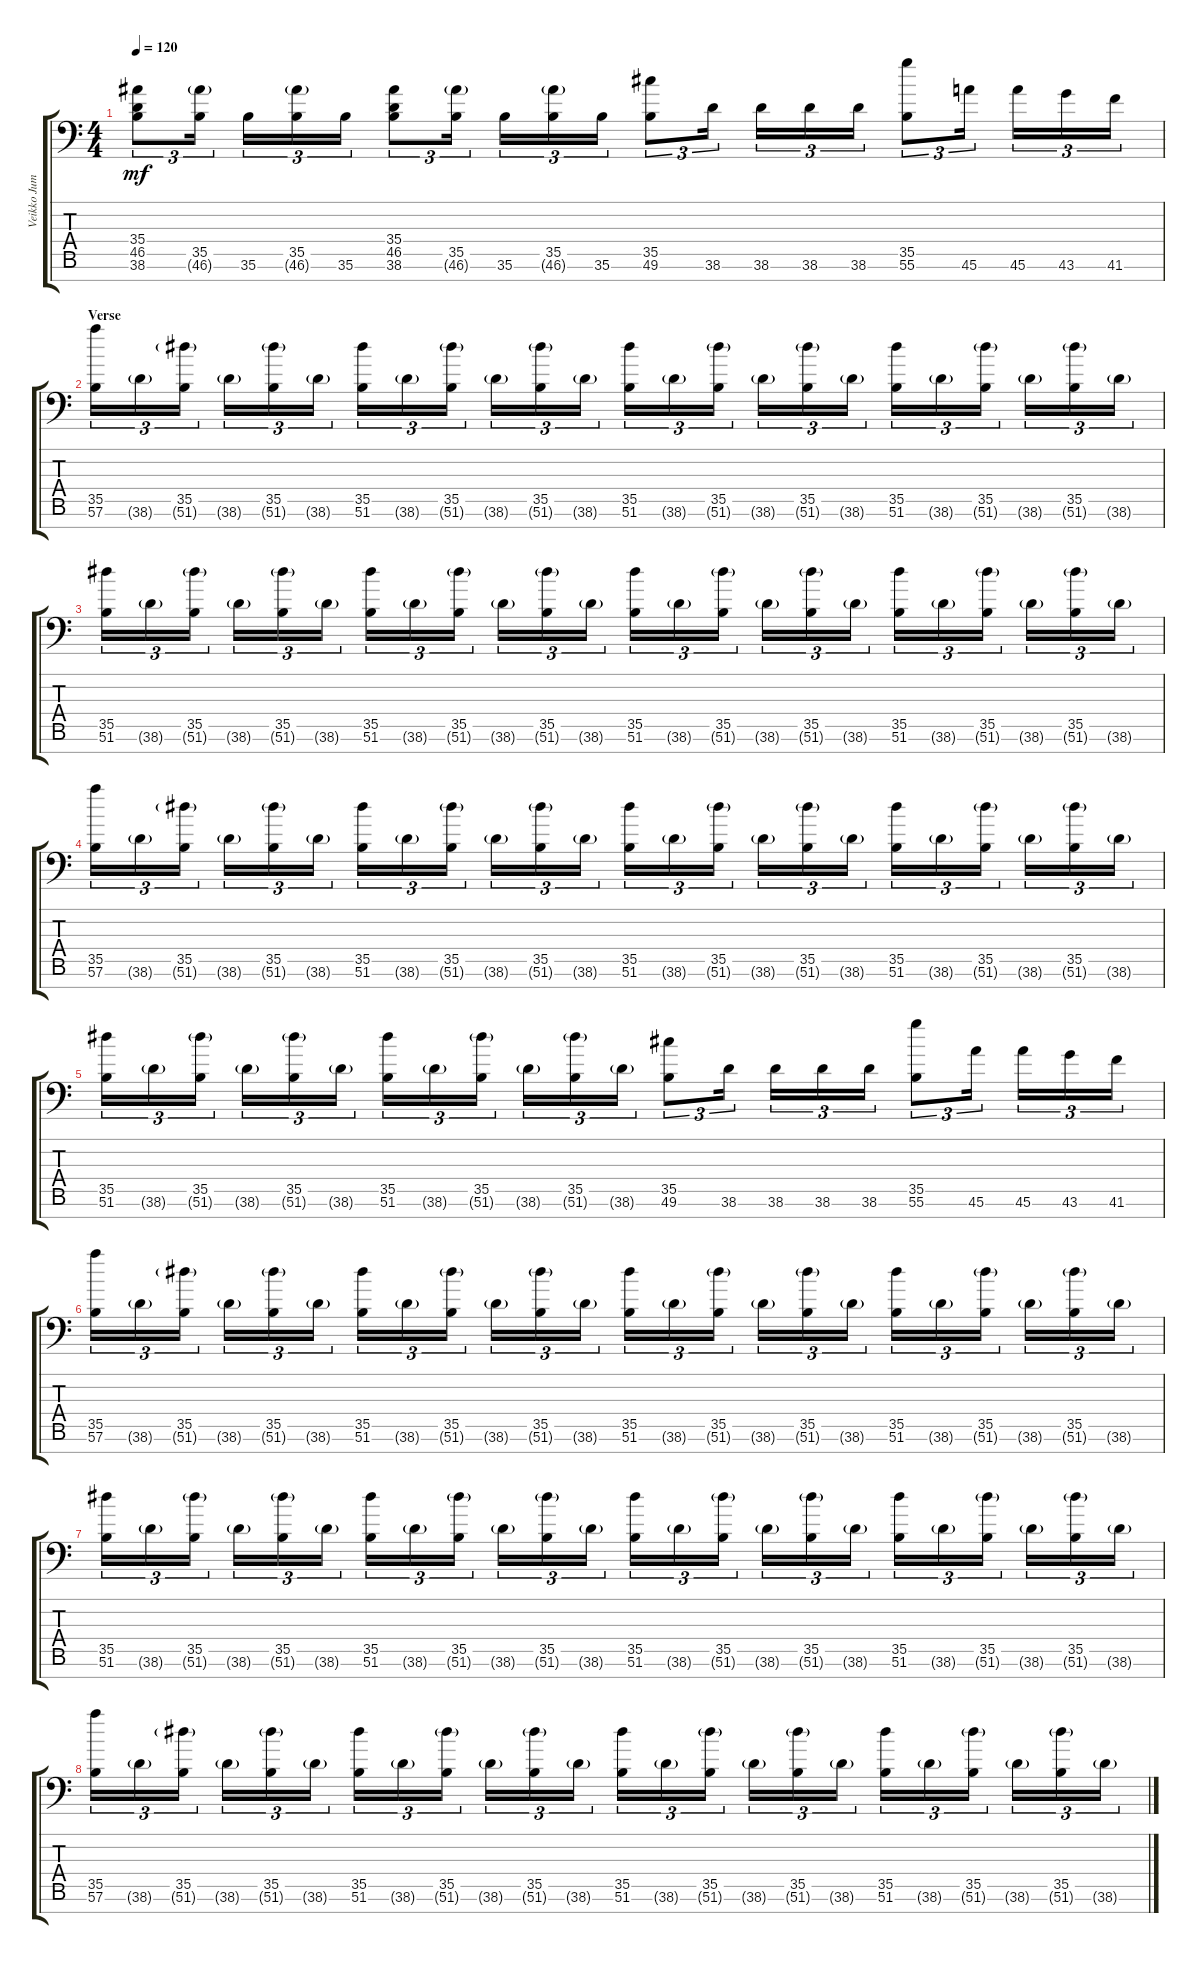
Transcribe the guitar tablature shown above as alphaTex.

\track ("Veikko Jumisko (drums)" "Veikko Jum") {instrument acousticgrandpiano}
\staff {score tabs}
\tuning (C-1 C-1 C-1 C-1 C-1 C-1 C-1) {hide}
\ts (4 4)
\tempo 120
\clef f4
\ks c
(35.4 46.5 38.6).8{tu (3 2) dy mf} (35.5 46.6{g}).16{tu (3 2)} 35.6.16{tu (3 2)} (35.5 46.6{g}).16{tu (3 2)} 35.6.16{tu (3 2)} (35.4 46.5 38.6).8{tu (3 2)} (35.5 46.6{g}).16{tu (3 2)} 35.6.16{tu (3 2)} (35.5 46.6{g}).16{tu (3 2)} 35.6.16{tu (3 2)} (35.5 49.6).8{tu (3 2)} 38.6.16{tu (3 2)} 38.6.16{tu (3 2)} 38.6.16{tu (3 2)} 38.6.16{tu (3 2)} (35.5 55.6).8{tu (3 2)} 45.6.16{tu (3 2)} 45.6.16{tu (3 2)} 43.6.16{tu (3 2)} 41.6.16{tu (3 2)} |
\section ("" "Verse")
(35.5 57.6).16{tu (3 2)} 38.6{g}.16{tu (3 2)} (35.5 51.6{g}).16{tu (3 2)} 38.6{g}.16{tu (3 2)} (35.5 51.6{g}).16{tu (3 2)} 38.6{g}.16{tu (3 2)} (35.5 51.6).16{tu (3 2)} 38.6{g}.16{tu (3 2)} (35.5 51.6{g}).16{tu (3 2)} 38.6{g}.16{tu (3 2)} (35.5 51.6{g}).16{tu (3 2)} 38.6{g}.16{tu (3 2)} (35.5 51.6).16{tu (3 2)} 38.6{g}.16{tu (3 2)} (35.5 51.6{g}).16{tu (3 2)} 38.6{g}.16{tu (3 2)} (35.5 51.6{g}).16{tu (3 2)} 38.6{g}.16{tu (3 2)} (35.5 51.6).16{tu (3 2)} 38.6{g}.16{tu (3 2)} (35.5 51.6{g}).16{tu (3 2)} 38.6{g}.16{tu (3 2)} (35.5 51.6{g}).16{tu (3 2)} 38.6{g}.16{tu (3 2)} |
(35.5 51.6).16{tu (3 2)} 38.6{g}.16{tu (3 2)} (35.5 51.6{g}).16{tu (3 2)} 38.6{g}.16{tu (3 2)} (35.5 51.6{g}).16{tu (3 2)} 38.6{g}.16{tu (3 2)} (35.5 51.6).16{tu (3 2)} 38.6{g}.16{tu (3 2)} (35.5 51.6{g}).16{tu (3 2)} 38.6{g}.16{tu (3 2)} (35.5 51.6{g}).16{tu (3 2)} 38.6{g}.16{tu (3 2)} (35.5 51.6).16{tu (3 2)} 38.6{g}.16{tu (3 2)} (35.5 51.6{g}).16{tu (3 2)} 38.6{g}.16{tu (3 2)} (35.5 51.6{g}).16{tu (3 2)} 38.6{g}.16{tu (3 2)} (35.5 51.6).16{tu (3 2)} 38.6{g}.16{tu (3 2)} (35.5 51.6{g}).16{tu (3 2)} 38.6{g}.16{tu (3 2)} (35.5 51.6{g}).16{tu (3 2)} 38.6{g}.16{tu (3 2)} |
(35.5 57.6).16{tu (3 2)} 38.6{g}.16{tu (3 2)} (35.5 51.6{g}).16{tu (3 2)} 38.6{g}.16{tu (3 2)} (35.5 51.6{g}).16{tu (3 2)} 38.6{g}.16{tu (3 2)} (35.5 51.6).16{tu (3 2)} 38.6{g}.16{tu (3 2)} (35.5 51.6{g}).16{tu (3 2)} 38.6{g}.16{tu (3 2)} (35.5 51.6{g}).16{tu (3 2)} 38.6{g}.16{tu (3 2)} (35.5 51.6).16{tu (3 2)} 38.6{g}.16{tu (3 2)} (35.5 51.6{g}).16{tu (3 2)} 38.6{g}.16{tu (3 2)} (35.5 51.6{g}).16{tu (3 2)} 38.6{g}.16{tu (3 2)} (35.5 51.6).16{tu (3 2)} 38.6{g}.16{tu (3 2)} (35.5 51.6{g}).16{tu (3 2)} 38.6{g}.16{tu (3 2)} (35.5 51.6{g}).16{tu (3 2)} 38.6{g}.16{tu (3 2)} |
(35.5 51.6).16{tu (3 2)} 38.6{g}.16{tu (3 2)} (35.5 51.6{g}).16{tu (3 2)} 38.6{g}.16{tu (3 2)} (35.5 51.6{g}).16{tu (3 2)} 38.6{g}.16{tu (3 2)} (35.5 51.6).16{tu (3 2)} 38.6{g}.16{tu (3 2)} (35.5 51.6{g}).16{tu (3 2)} 38.6{g}.16{tu (3 2)} (35.5 51.6{g}).16{tu (3 2)} 38.6{g}.16{tu (3 2)} (35.5 49.6).8{tu (3 2)} 38.6.16{tu (3 2)} 38.6.16{tu (3 2)} 38.6.16{tu (3 2)} 38.6.16{tu (3 2)} (35.5 55.6).8{tu (3 2)} 45.6.16{tu (3 2)} 45.6.16{tu (3 2)} 43.6.16{tu (3 2)} 41.6.16{tu (3 2)} |
(35.5 57.6).16{tu (3 2)} 38.6{g}.16{tu (3 2)} (35.5 51.6{g}).16{tu (3 2)} 38.6{g}.16{tu (3 2)} (35.5 51.6{g}).16{tu (3 2)} 38.6{g}.16{tu (3 2)} (35.5 51.6).16{tu (3 2)} 38.6{g}.16{tu (3 2)} (35.5 51.6{g}).16{tu (3 2)} 38.6{g}.16{tu (3 2)} (35.5 51.6{g}).16{tu (3 2)} 38.6{g}.16{tu (3 2)} (35.5 51.6).16{tu (3 2)} 38.6{g}.16{tu (3 2)} (35.5 51.6{g}).16{tu (3 2)} 38.6{g}.16{tu (3 2)} (35.5 51.6{g}).16{tu (3 2)} 38.6{g}.16{tu (3 2)} (35.5 51.6).16{tu (3 2)} 38.6{g}.16{tu (3 2)} (35.5 51.6{g}).16{tu (3 2)} 38.6{g}.16{tu (3 2)} (35.5 51.6{g}).16{tu (3 2)} 38.6{g}.16{tu (3 2)} |
(35.5 51.6).16{tu (3 2)} 38.6{g}.16{tu (3 2)} (35.5 51.6{g}).16{tu (3 2)} 38.6{g}.16{tu (3 2)} (35.5 51.6{g}).16{tu (3 2)} 38.6{g}.16{tu (3 2)} (35.5 51.6).16{tu (3 2)} 38.6{g}.16{tu (3 2)} (35.5 51.6{g}).16{tu (3 2)} 38.6{g}.16{tu (3 2)} (35.5 51.6{g}).16{tu (3 2)} 38.6{g}.16{tu (3 2)} (35.5 51.6).16{tu (3 2)} 38.6{g}.16{tu (3 2)} (35.5 51.6{g}).16{tu (3 2)} 38.6{g}.16{tu (3 2)} (35.5 51.6{g}).16{tu (3 2)} 38.6{g}.16{tu (3 2)} (35.5 51.6).16{tu (3 2)} 38.6{g}.16{tu (3 2)} (35.5 51.6{g}).16{tu (3 2)} 38.6{g}.16{tu (3 2)} (35.5 51.6{g}).16{tu (3 2)} 38.6{g}.16{tu (3 2)} |
(35.5 57.6).16{tu (3 2)} 38.6{g}.16{tu (3 2)} (35.5 51.6{g}).16{tu (3 2)} 38.6{g}.16{tu (3 2)} (35.5 51.6{g}).16{tu (3 2)} 38.6{g}.16{tu (3 2)} (35.5 51.6).16{tu (3 2)} 38.6{g}.16{tu (3 2)} (35.5 51.6{g}).16{tu (3 2)} 38.6{g}.16{tu (3 2)} (35.5 51.6{g}).16{tu (3 2)} 38.6{g}.16{tu (3 2)} (35.5 51.6).16{tu (3 2)} 38.6{g}.16{tu (3 2)} (35.5 51.6{g}).16{tu (3 2)} 38.6{g}.16{tu (3 2)} (35.5 51.6{g}).16{tu (3 2)} 38.6{g}.16{tu (3 2)} (35.5 51.6).16{tu (3 2)} 38.6{g}.16{tu (3 2)} (35.5 51.6{g}).16{tu (3 2)} 38.6{g}.16{tu (3 2)} (35.5 51.6{g}).16{tu (3 2)} 38.6{g}.16{tu (3 2)}
